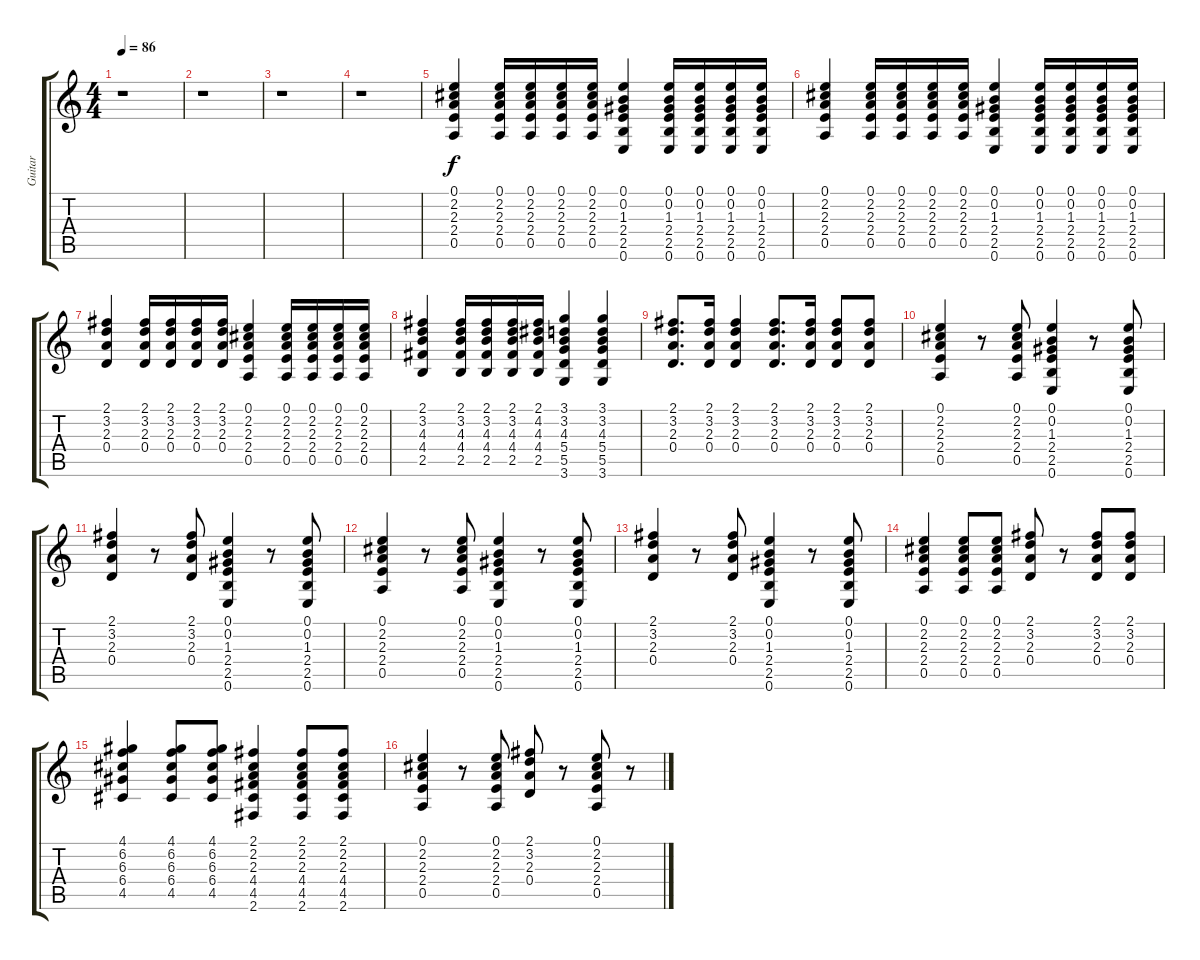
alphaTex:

\track ("Guitar" "Guitar") {instrument acousticguitarsteel}
\staff {score tabs}
\tuning (E4 B3 G3 D3 A2 E2) {hide}
\ts (4 4)
\tempo 86
\clef g2
\ks c
r.1{dy f} |
r.1 |
r.1 |
r.1 |
(0.1 2.2 2.3 2.4 0.5).4 (0.1 2.2 2.3 2.4 0.5).16 (0.1 2.2 2.3 2.4 0.5).16 (0.1 2.2 2.3 2.4 0.5).16 (0.1 2.2 2.3 2.4 0.5).16 (0.1 0.2 1.3 2.4 2.5 0.6).4 (0.1 0.2 1.3 2.4 2.5 0.6).16 (0.1 0.2 1.3 2.4 2.5 0.6).16 (0.1 0.2 1.3 2.4 2.5 0.6).16 (0.1 0.2 1.3 2.4 2.5 0.6).16 |
(0.1 2.2 2.3 2.4 0.5).4 (0.1 2.2 2.3 2.4 0.5).16 (0.1 2.2 2.3 2.4 0.5).16 (0.1 2.2 2.3 2.4 0.5).16 (0.1 2.2 2.3 2.4 0.5).16 (0.1 0.2 1.3 2.4 2.5 0.6).4 (0.1 0.2 1.3 2.4 2.5 0.6).16 (0.1 0.2 1.3 2.4 2.5 0.6).16 (0.1 0.2 1.3 2.4 2.5 0.6).16 (0.1 0.2 1.3 2.4 2.5 0.6).16 |
(2.1 3.2 2.3 0.4).4 (2.1 3.2 2.3 0.4).16 (2.1 3.2 2.3 0.4).16 (2.1 3.2 2.3 0.4).16 (2.1 3.2 2.3 0.4).16 (0.1 2.2 2.3 2.4 0.5).4 (0.1 2.2 2.3 2.4 0.5).16 (0.1 2.2 2.3 2.4 0.5).16 (0.1 2.2 2.3 2.4 0.5).16 (0.1 2.2 2.3 2.4 0.5).16 |
(2.1 3.2 4.3 4.4 2.5).4 (2.1 3.2 4.3 4.4 2.5).16 (2.1 3.2 4.3 4.4 2.5).16 (2.1 3.2 4.3 4.4 2.5).16 (2.1 4.2 4.3 4.4 2.5).16 (3.1 3.2 4.3 5.4 5.5 3.6).4 (3.1 3.2 4.3 5.4 5.5 3.6).4 |
(2.1 3.2 2.3 0.4).8{d} (2.1 3.2 2.3 0.4).16 (2.1 3.2 2.3 0.4).4 (2.1 3.2 2.3 0.4).8{d} (2.1 3.2 2.3 0.4).16 (2.1 3.2 2.3 0.4).8 (2.1 3.2 2.3 0.4).8 |
(0.1 2.2 2.3 2.4 0.5).4 r.8 (0.1 2.2 2.3 2.4 0.5).8 (0.1 0.2 1.3 2.4 2.5 0.6).4 r.8 (0.1 0.2 1.3 2.4 2.5 0.6).8 |
(2.1 3.2 2.3 0.4).4 r.8 (2.1 3.2 2.3 0.4).8 (0.1 0.2 1.3 2.4 2.5 0.6).4 r.8 (0.1 0.2 1.3 2.4 2.5 0.6).8 |
(0.1 2.2 2.3 2.4 0.5).4 r.8 (0.1 2.2 2.3 2.4 0.5).8 (0.1 0.2 1.3 2.4 2.5 0.6).4 r.8 (0.1 0.2 1.3 2.4 2.5 0.6).8 |
(2.1 3.2 2.3 0.4).4 r.8 (2.1 3.2 2.3 0.4).8 (0.1 0.2 1.3 2.4 2.5 0.6).4 r.8 (0.1 0.2 1.3 2.4 2.5 0.6).8 |
(0.1 2.2 2.3 2.4 0.5).4 (0.1 2.2 2.3 2.4 0.5).8 (0.1 2.2 2.3 2.4 0.5).8 (2.1 3.2 2.3 0.4).8 r.8 (2.1 3.2 2.3 0.4).8 (2.1 3.2 2.3 0.4).8 |
(4.1 6.2 6.3 6.4 4.5).4 (4.1 6.2 6.3 6.4 4.5).8 (4.1 6.2 6.3 6.4 4.5).8 (2.1 2.2 2.3 4.4 4.5 2.6).4 (2.1 2.2 2.3 4.4 4.5 2.6).8 (2.1 2.2 2.3 4.4 4.5 2.6).8 |
(0.1 2.2 2.3 2.4 0.5).4 r.8 (0.1 2.2 2.3 2.4 0.5).8 (2.1 3.2 2.3 0.4).8 r.8 (0.1 2.2 2.3 2.4 0.5).8 r.8
